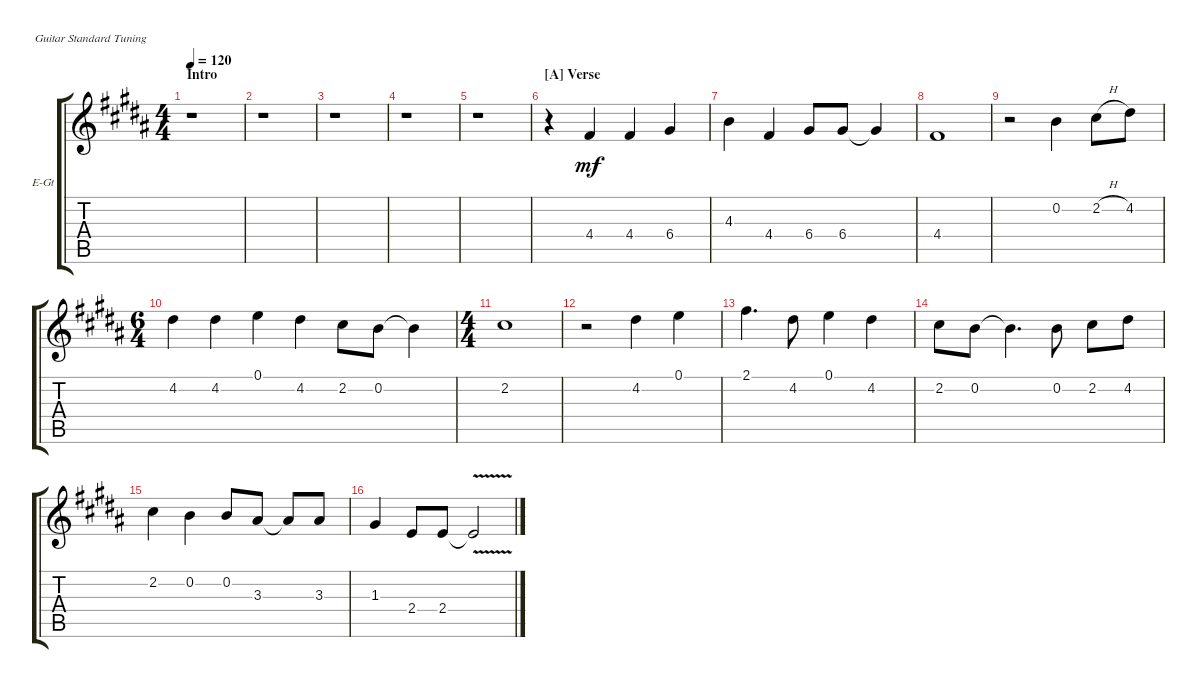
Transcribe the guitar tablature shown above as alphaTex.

\defaultSystemsLayout 4
\bracketExtendMode groupsimilarinstruments
\firstSystemTrackNameOrientation horizontal
\otherSystemsTrackNameOrientation horizontal
\track ("Art's Voice" "E-Gt") {instrument electricguitarclean}
\staff {score tabs}
\tuning (E4 B3 G3 D3 A2 E2)
\ts (4 4)
\section ("" "Intro")
\tempo 120
\clef g2
\scale
0.552
\ks b
r.1{dy mf instrument electricguitarclean} |
\scale
0.224 r.1 |
\scale
0.224 r.1 |
\scale
0.333333 r.1 |
\scale
0.333333 r.1 |
\section ("A" "Verse")
\scale
0.333333 r.4 4.4.4 4.4.4 6.4.4 |
\scale
0.333333 4.3.4 4.4.4 6.4.8 6.4.8 6.4{t}.4 |
\scale
0.333333 4.4.1 |
\scale
0.333333 r.2 0.2.4 2.2{h}.8 4.2.8 |
\ts (6 4)
\scale
0.415663 4.2.4 4.2.4 0.1.4 4.2.4 2.2.8 0.2.8 0.2{t}.4 |
\ts (4 4)
\scale
0.415663 2.2.1 |
\scale
0.168675 r.2 4.2.4 0.1.4 |
\scale
0.333333 2.1.4{d} 4.2.8 0.1.4 4.2.4 |
\scale
0.333333 2.2.8 0.2.8 0.2{t}.4{d} 0.2.8 2.2.8 4.2.8 |
\scale
0.333333 2.2.4 0.2.4 0.2.8 3.3.8 3.3{t}.8 3.3.8 |
\scale
0.333333 1.3.4 2.4.8 2.4.8 2.4{v t}.2
